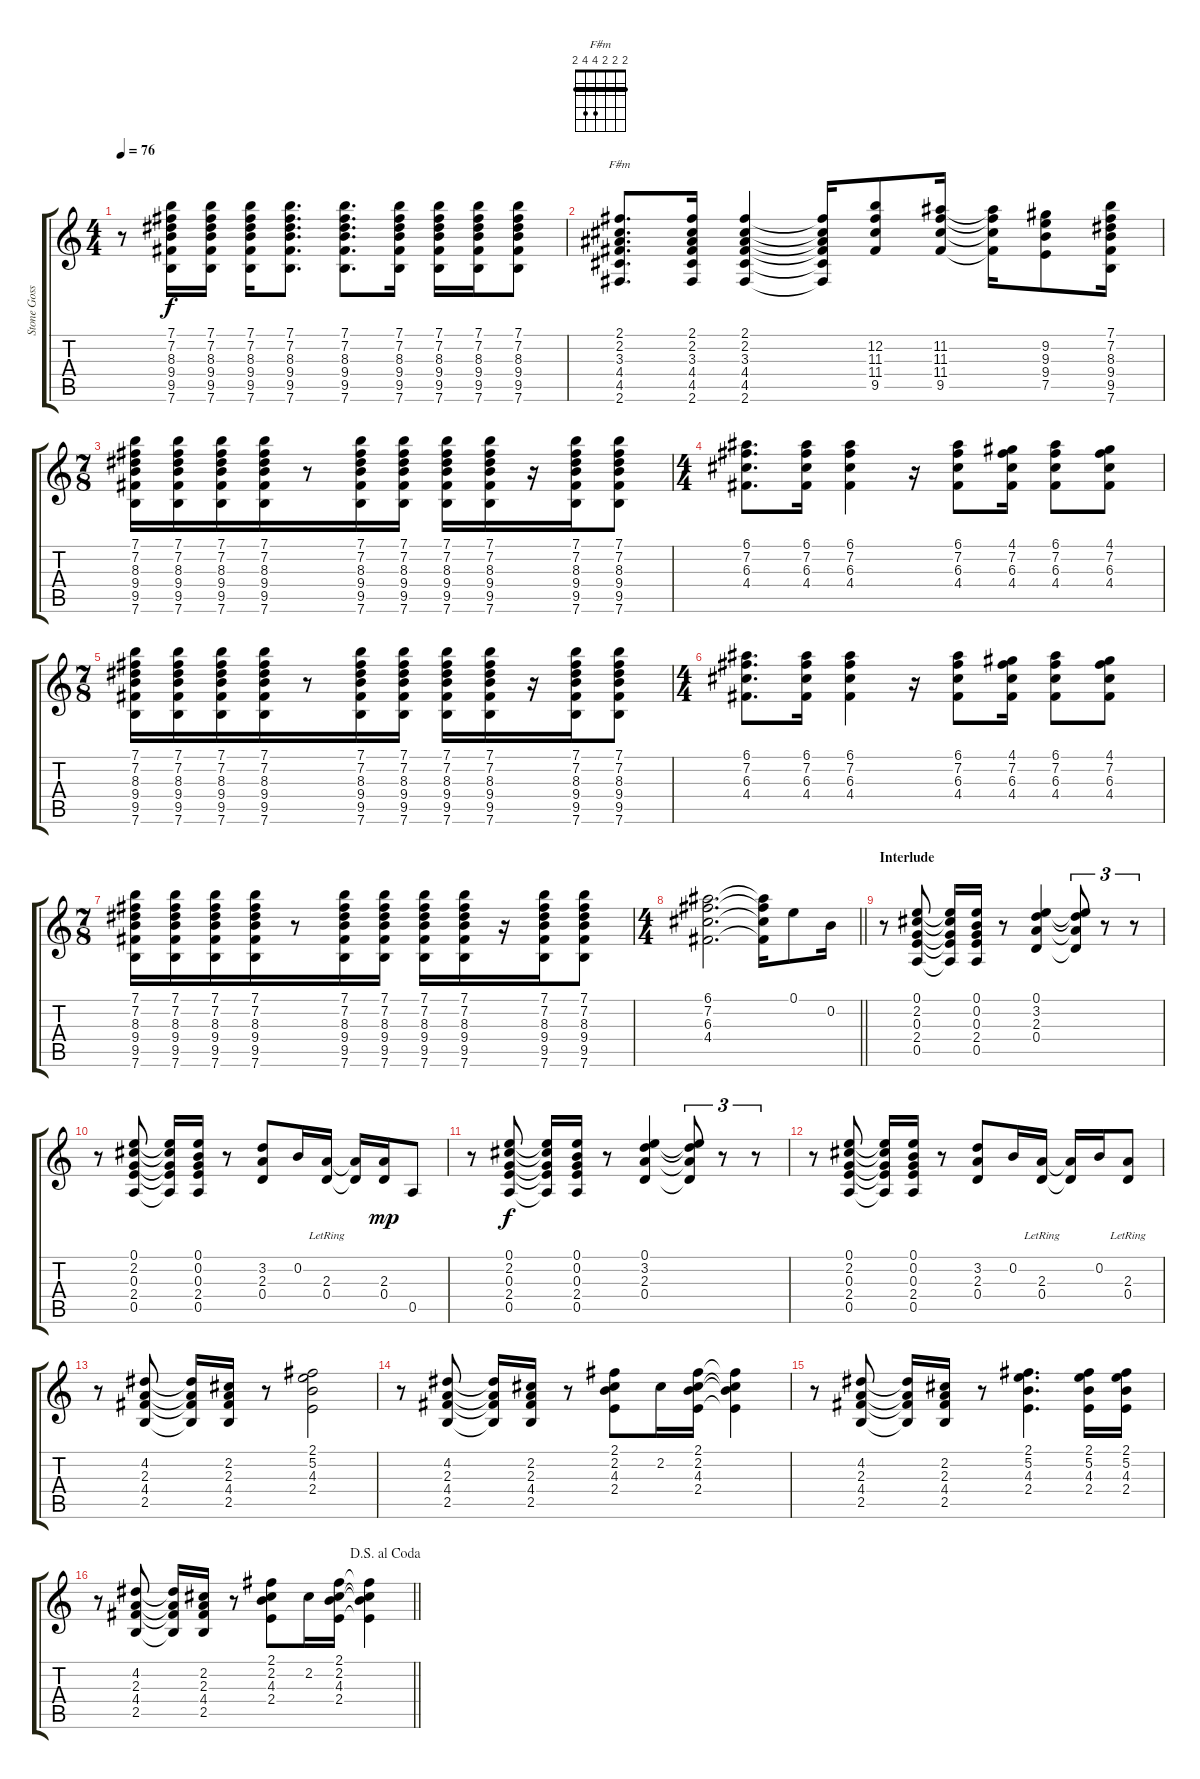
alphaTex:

\track ("Stone Gossard" "Stone Goss") {instrument acousticguitarsteel}
\staff {score tabs}
\tuning (E4 B3 G3 D3 A2 E2) {hide}
\chord ("F#m" 2 2 2 4 4 2) {barre 2}
\ts (4 4)
\tempo 76
\clef g2
\ks c
r.8{dy f} (7.1 7.2 8.3 9.4 9.5 7.6).16 (7.1 7.2 8.3 9.4 9.5 7.6).16 (7.1 7.2 8.3 9.4 9.5 7.6).16 (7.1 7.2 8.3 9.4 9.5 7.6).8{d} (7.1 7.2 8.3 9.4 9.5 7.6).8{d} (7.1 7.2 8.3 9.4 9.5 7.6).16 (7.1 7.2 8.3 9.4 9.5 7.6).16 (7.1 7.2 8.3 9.4 9.5 7.6).16 (7.1 7.2 8.3 9.4 9.5 7.6).8 |
(2.1 2.2 3.3 4.4 4.5 2.6).8{d ch "F#m"} (2.1 2.2 3.3 4.4 4.5 2.6).16 (2.1 2.2 3.3 4.4 4.5 2.6).4 (2.1{t} 2.2{t} 3.3{t} 4.4{t} 4.5{t} 2.6{t}).16 (12.2 11.3 11.4 9.5).8 (11.2 11.3 11.4 9.5).16 (11.2{t} 11.3{t} 11.4{t} 9.5{t}).16 (9.2 9.3 9.4 7.5).8 (7.1 7.2 8.3 9.4 9.5 7.6).16 |
\ts (7 8)
(7.1 7.2 8.3 9.4 9.5 7.6).16 (7.1 7.2 8.3 9.4 9.5 7.6).16 (7.1 7.2 8.3 9.4 9.5 7.6).16 (7.1 7.2 8.3 9.4 9.5 7.6).16 r.8 (7.1 7.2 8.3 9.4 9.5 7.6).16 (7.1 7.2 8.3 9.4 9.5 7.6).16 (7.1 7.2 8.3 9.4 9.5 7.6).16 (7.1 7.2 8.3 9.4 9.5 7.6).16 r.16 (7.1 7.2 8.3 9.4 9.5 7.6).16 (7.1 7.2 8.3 9.4 9.5 7.6).8 |
\ts (4 4)
(6.1 7.2 6.3 4.4).8{d} (6.1 7.2 6.3 4.4).16 (6.1 7.2 6.3 4.4).4 r.16 (6.1 7.2 6.3 4.4).8 (4.1 7.2 6.3 4.4).16 (6.1 7.2 6.3 4.4).8 (4.1 7.2 6.3 4.4).8 |
\ts (7 8)
(7.1 7.2 8.3 9.4 9.5 7.6).16 (7.1 7.2 8.3 9.4 9.5 7.6).16 (7.1 7.2 8.3 9.4 9.5 7.6).16 (7.1 7.2 8.3 9.4 9.5 7.6).16 r.8 (7.1 7.2 8.3 9.4 9.5 7.6).16 (7.1 7.2 8.3 9.4 9.5 7.6).16 (7.1 7.2 8.3 9.4 9.5 7.6).16 (7.1 7.2 8.3 9.4 9.5 7.6).16 r.16 (7.1 7.2 8.3 9.4 9.5 7.6).16 (7.1 7.2 8.3 9.4 9.5 7.6).8 |
\ts (4 4)
(6.1 7.2 6.3 4.4).8{d} (6.1 7.2 6.3 4.4).16 (6.1 7.2 6.3 4.4).4 r.16 (6.1 7.2 6.3 4.4).8 (4.1 7.2 6.3 4.4).16 (6.1 7.2 6.3 4.4).8 (4.1 7.2 6.3 4.4).8 |
\ts (7 8)
(7.1 7.2 8.3 9.4 9.5 7.6).16 (7.1 7.2 8.3 9.4 9.5 7.6).16 (7.1 7.2 8.3 9.4 9.5 7.6).16 (7.1 7.2 8.3 9.4 9.5 7.6).16 r.8 (7.1 7.2 8.3 9.4 9.5 7.6).16 (7.1 7.2 8.3 9.4 9.5 7.6).16 (7.1 7.2 8.3 9.4 9.5 7.6).16 (7.1 7.2 8.3 9.4 9.5 7.6).16 r.16 (7.1 7.2 8.3 9.4 9.5 7.6).16 (7.1 7.2 8.3 9.4 9.5 7.6).8 |
\ts (4 4)
\barLineRight lightlight
(6.1 7.2 6.3 4.4).2{d} (6.1{t} 7.2{t} 6.3{t} 4.4{t}).16 0.1.8 0.2.16 |
\section ("" "Interlude")
r.8 (0.1 2.2 0.3 2.4 0.5).8 (0.1{t} 2.2{t} 0.3{t} 2.4{t} 0.5{t}).16 (0.1 0.2 0.3 2.4 0.5).16 r.8 (0.1 3.2 2.3 0.4).4 (0.1{t} 3.2{t} 2.3{t} 0.4{t}).8{tu (3 2)} r.8{tu (3 2)} r.8{tu (3 2)} |
r.8 (0.1 2.2 0.3 2.4 0.5).8 (0.1{t} 2.2{t} 0.3{t} 2.4{t} 0.5{t}).16 (0.1 0.2 0.3 2.4 0.5).16 r.8 (3.2 2.3 0.4).8 0.2.16 (2.3{lr} 0.4{lr}).16 (2.3{t} 0.4{t}).16 (2.3 0.4).16{dy mp} 0.5.8 |
r.8 (0.1 2.2 0.3 2.4 0.5).8{dy f} (0.1{t} 2.2{t} 0.3{t} 2.4{t} 0.5{t}).16 (0.1 0.2 0.3 2.4 0.5).16 r.8 (0.1 3.2 2.3 0.4).4 (0.1{t} 3.2{t} 2.3{t} 0.4{t}).8{tu (3 2)} r.8{tu (3 2)} r.8{tu (3 2)} |
r.8 (0.1 2.2 0.3 2.4 0.5).8 (0.1{t} 2.2{t} 0.3{t} 2.4{t} 0.5{t}).16 (0.1 0.2 0.3 2.4 0.5).16 r.8 (3.2 2.3 0.4).8 0.2.16 (2.3{lr} 0.4{lr}).16 (2.3{t} 0.4{t}).16 0.2.16 (2.3{lr} 0.4{lr}).8 |
r.8 (4.2 2.3 4.4 2.5).8 (4.2{t} 2.3{t} 4.4{t} 2.5{t}).16 (2.2 2.3 4.4 2.5).16 r.8 (2.1 5.2 4.3 2.4).2 |
r.8 (4.2 2.3 4.4 2.5).8 (4.2{t} 2.3{t} 4.4{t} 2.5{t}).16 (2.2 2.3 4.4 2.5).16 r.8 (2.1 2.2 4.3 2.4).8 2.2.16 (2.1 2.2 4.3 2.4).16 (2.1{t} 2.2{t} 4.3{t} 2.4{t}).4 |
r.8 (4.2 2.3 4.4 2.5).8 (4.2{t} 2.3{t} 4.4{t} 2.5{t}).16 (2.2 2.3 4.4 2.5).16 r.8 (2.1 5.2 4.3 2.4).4{d} (2.1 5.2 4.3 2.4).16 (2.1 5.2 4.3 2.4).16 |
\jump dalsegnoalcoda
\barLineRight lightlight
r.8 (4.2 2.3 4.4 2.5).8 (4.2{t} 2.3{t} 4.4{t} 2.5{t}).16 (2.2 2.3 4.4 2.5).16 r.8 (2.1 2.2 4.3 2.4).8 2.2.16 (2.1 2.2 4.3 2.4).16 (2.1{t} 2.2{t} 4.3{t} 2.4{t}).4
